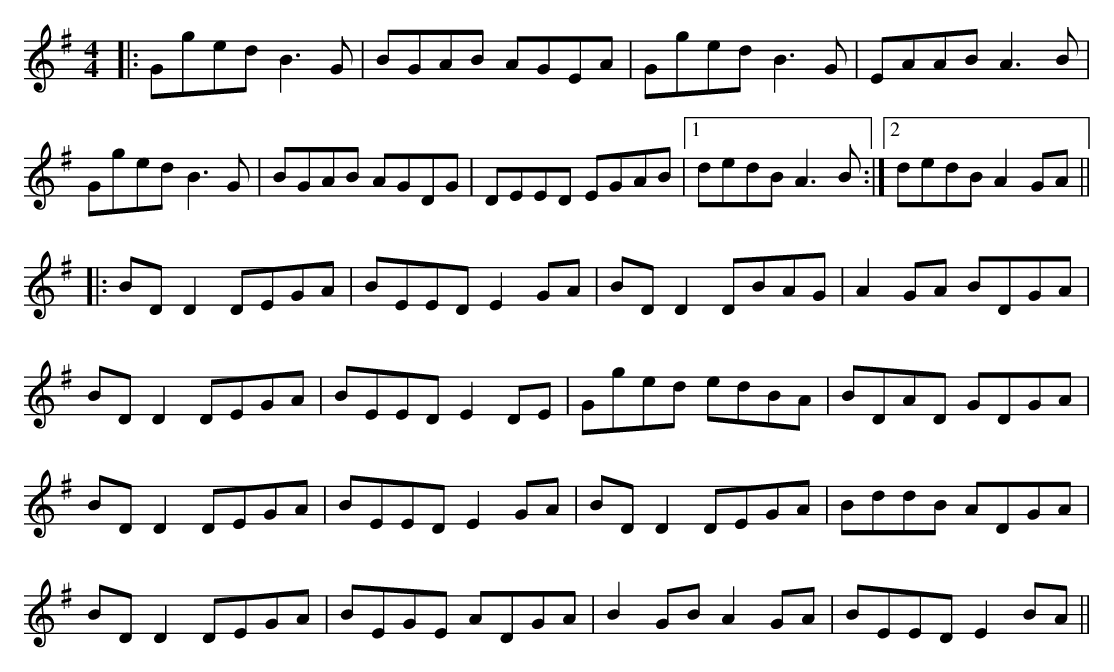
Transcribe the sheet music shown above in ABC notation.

X:1
M:4/4
K:G
|:Gged B3G|BGAB AGEA|Gged B3G|EAAB A3B|
Gged B3G|BGAB AGDG|DEED EGAB|1 dedB A3 B:|2 dedB A2 GA||
|:BD D2 DEGA|BEED E2 GA|BD D2 DBAG|A2 GA BDGA|
BD D2 DEGA|BEED E2 DE|Gged edBA|BDAD GDGA|
BD D2 DEGA|BEED E2 GA|BD D2 DEGA|BddB ADGA|
BD D2 DEGA|BEGE ADGA|B2 GB A2 GA|BEED E2 BA||
